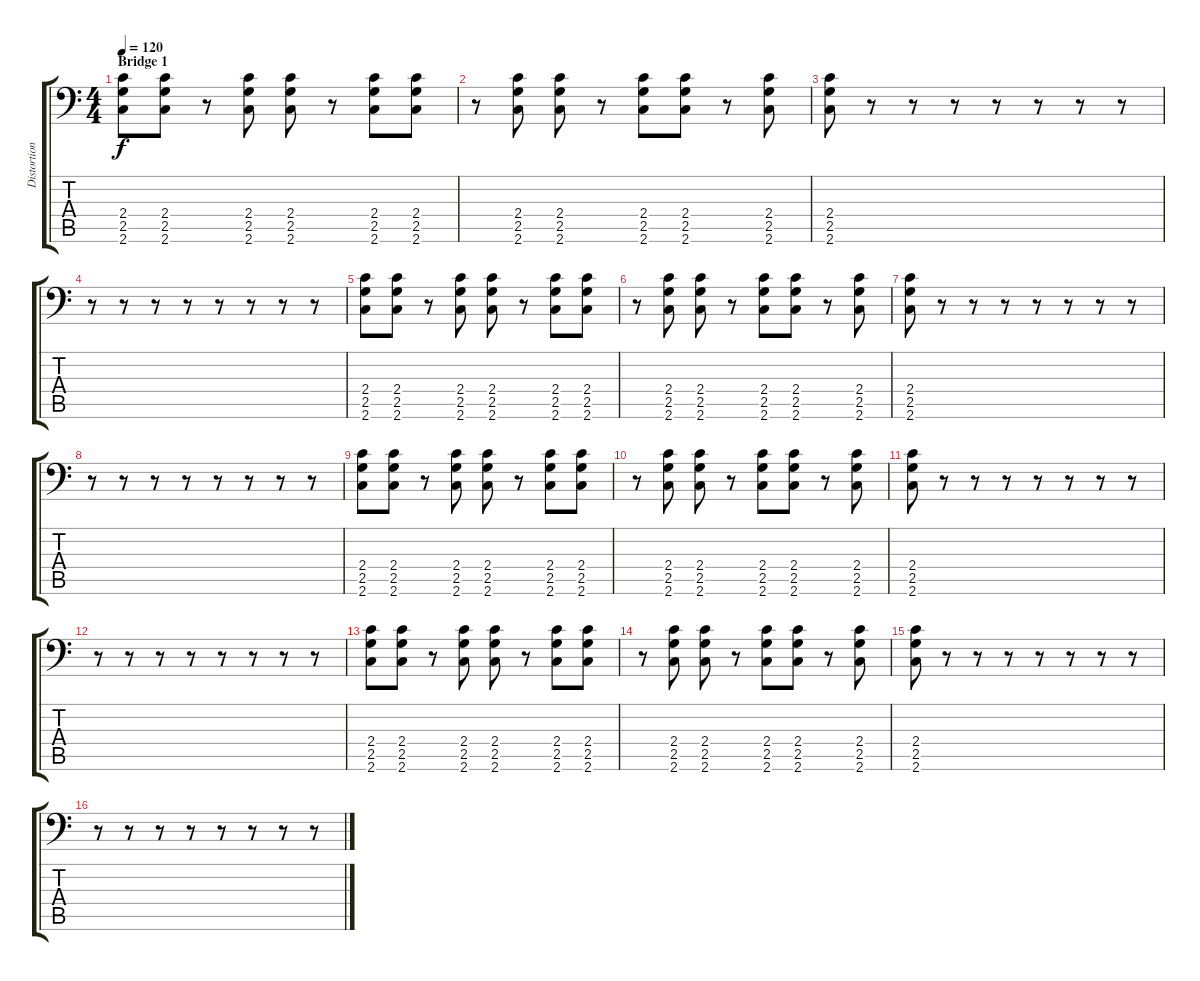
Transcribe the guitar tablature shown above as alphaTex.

\track ("Distortion" "Distortion") {instrument distortionguitar}
\staff {score tabs}
\tuning (C4 G3 Eb3 Bb2 F2 Bb1) {hide}
\ts (4 4)
\section ("" "Bridge 1")
\tempo 120
\clef f4
\ks c
(2.4 2.5 2.6).8{dy f} (2.4 2.5 2.6).8 r.8 (2.4 2.5 2.6).8 (2.4 2.5 2.6).8 r.8 (2.4 2.5 2.6).8 (2.4 2.5 2.6).8 |
r.8 (2.4 2.5 2.6).8 (2.4 2.5 2.6).8 r.8 (2.4 2.5 2.6).8 (2.4 2.5 2.6).8 r.8 (2.4 2.5 2.6).8 |
(2.4 2.5 2.6).8 r.8 r.8 r.8 r.8 r.8 r.8 r.8 |
r.8 r.8 r.8 r.8 r.8 r.8 r.8 r.8 |
(2.4 2.5 2.6).8 (2.4 2.5 2.6).8 r.8 (2.4 2.5 2.6).8 (2.4 2.5 2.6).8 r.8 (2.4 2.5 2.6).8 (2.4 2.5 2.6).8 |
r.8 (2.4 2.5 2.6).8 (2.4 2.5 2.6).8 r.8 (2.4 2.5 2.6).8 (2.4 2.5 2.6).8 r.8 (2.4 2.5 2.6).8 |
(2.4 2.5 2.6).8 r.8 r.8 r.8 r.8 r.8 r.8 r.8 |
r.8 r.8 r.8 r.8 r.8 r.8 r.8 r.8 |
(2.4 2.5 2.6).8 (2.4 2.5 2.6).8 r.8 (2.4 2.5 2.6).8 (2.4 2.5 2.6).8 r.8 (2.4 2.5 2.6).8 (2.4 2.5 2.6).8 |
r.8 (2.4 2.5 2.6).8 (2.4 2.5 2.6).8 r.8 (2.4 2.5 2.6).8 (2.4 2.5 2.6).8 r.8 (2.4 2.5 2.6).8 |
(2.4 2.5 2.6).8 r.8 r.8 r.8 r.8 r.8 r.8 r.8 |
r.8 r.8 r.8 r.8 r.8 r.8 r.8 r.8 |
(2.4 2.5 2.6).8 (2.4 2.5 2.6).8 r.8 (2.4 2.5 2.6).8 (2.4 2.5 2.6).8 r.8 (2.4 2.5 2.6).8 (2.4 2.5 2.6).8 |
r.8 (2.4 2.5 2.6).8 (2.4 2.5 2.6).8 r.8 (2.4 2.5 2.6).8 (2.4 2.5 2.6).8 r.8 (2.4 2.5 2.6).8 |
(2.4 2.5 2.6).8 r.8 r.8 r.8 r.8 r.8 r.8 r.8 |
r.8 r.8 r.8 r.8 r.8 r.8 r.8 r.8
